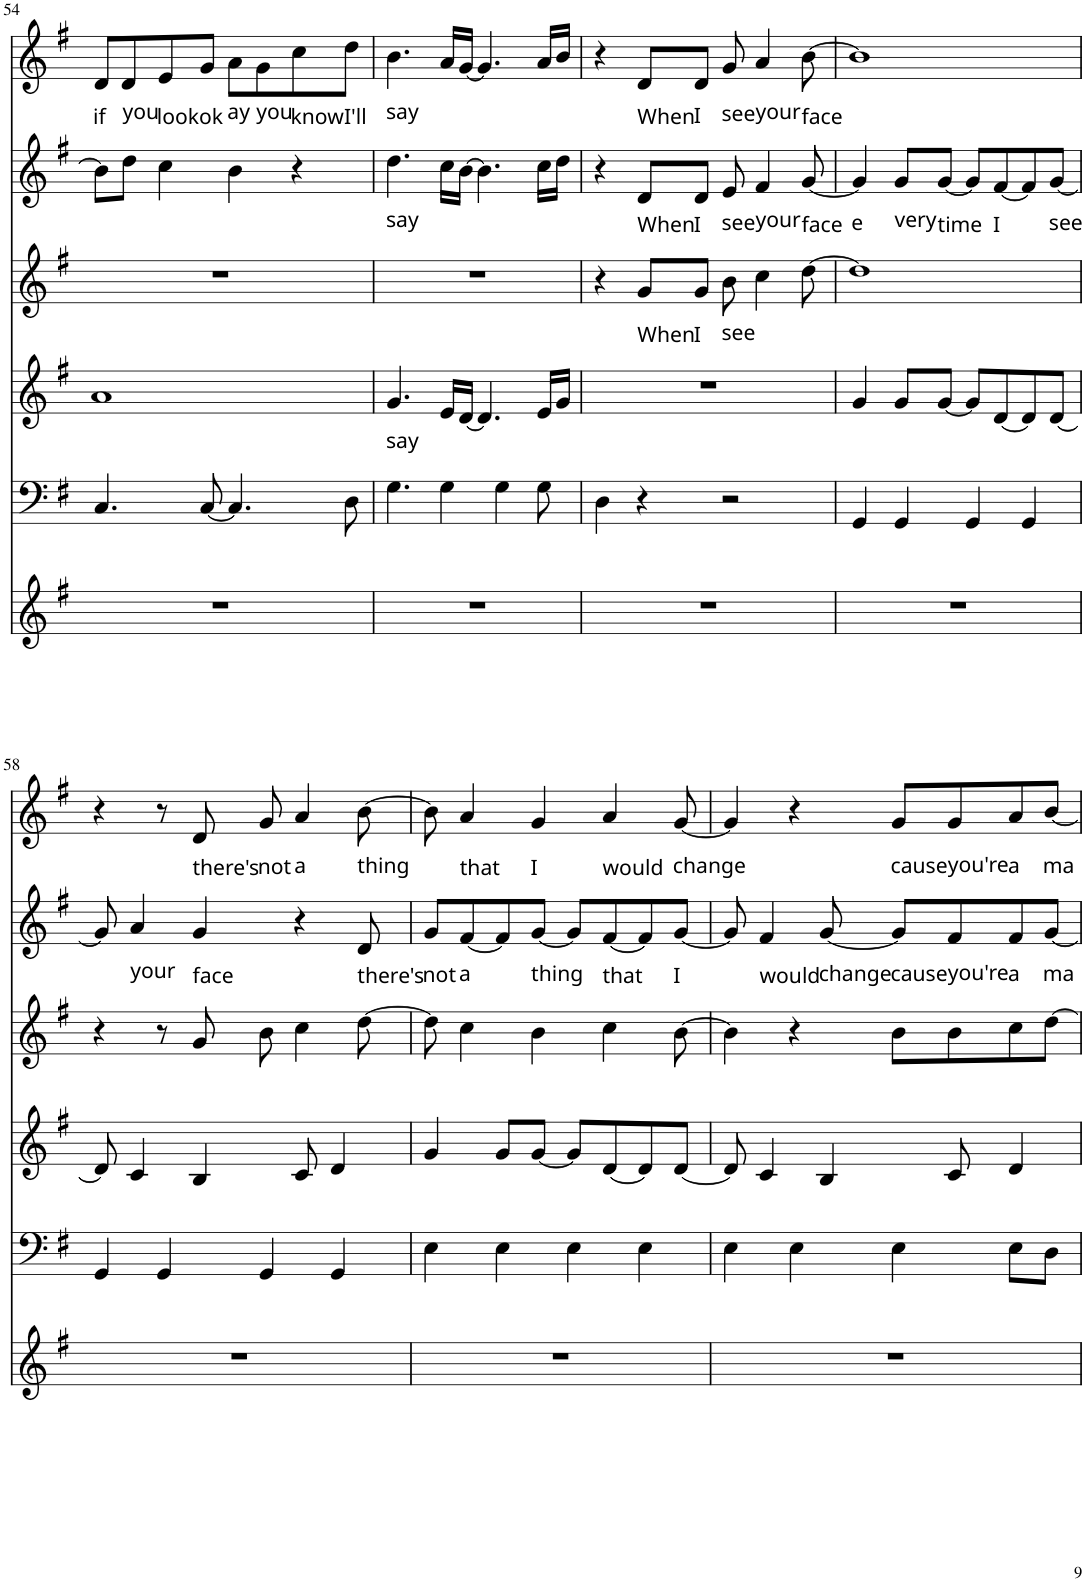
**kern	**kern	**kern	**text	**kern	**text	**kern	**text	**kern	**text
*part6	*part5	*part4	*part4	*part3	*part3	*part2	*part2	*part1	*part1
*staff6	*staff5	*staff4	*staff4	*staff3	*staff3	*staff2	*staff2	*staff1	*staff1
*I"Alto	*I"Alto	*I"Mezzosoprano	*	*I"Soprano	*	*I"Alto/Lead 2	*	*I"Lead	*
!!LO:PB:g=z
*clefG2	*clefF4	*clefG2	*	*clefG2	*	*clefG2	*	*clefG2	*
*k[f#]	*k[f#]	*k[f#]	*	*k[f#]	*	*k[f#]	*	*k[f#]	*
*M4/4	*M4/4	*M4/4	*	*M4/4	*	*M4/4	*	*M4/4	*
=54	=54	=54	=54	=54	=54	=54	=54	=54	=54
!	!	!	!	!	!	!	!	!	!LO:LY:b
1r	4.C/	1a	.	1r	.	8b\L]	.	8d/L	if
!	!	!	!	!	!	!	!	!	!LO:LY:b
.	.	.	.	.	.	8dd\J	.	8d/	you
!	!	!	!	!	!	!	!	!	!LO:LY:b
.	.	.	.	.	.	4cc\	.	8e/	look
!	!	!	!	!	!	!	!	!	!LO:LY:b
.	[8C/	.	.	.	.	.	.	8g/J	ok
!	!	!	!	!	!	!	!	!	!LO:LY:b
.	4.C/]	.	.	.	.	4b\	.	8a\L	ay
!	!	!	!	!	!	!	!	!	!LO:LY:b
.	.	.	.	.	.	.	.	8g\	you
!	!	!	!	!	!	!	!	!	!LO:LY:b
.	.	.	.	.	.	4r	.	8cc\	know
!	!	!	!	!	!	!	!	!	!LO:LY:b
.	8D\	.	.	.	.	.	.	8dd\J	I'll
=55	=55	=55	=55	=55	=55	=55	=55	=55	=55
!	!	!	!LO:LY:b	!	!	!	!LO:LY:b	!	!LO:LY:b
1r	4.G\	4.g/	say	1r	.	4.dd\	say	4.b\	say
.	4G\	16e/LL	.	.	.	16cc\LL	.	16a/LL	.
.	.	[16d/JJ	.	.	.	[16b\JJ	.	[16g/JJ	.
.	.	4.d/]	.	.	.	4.b\]	.	4.g/]	.
.	4G\	.	.	.	.	.	.	.	.
.	8G\	16e/LL	.	.	.	16cc\LL	.	16a/LL	.
.	.	16g/JJ	.	.	.	16dd\JJ	.	16b/JJ	.
=56	=56	=56	=56	=56	=56	=56	=56	=56	=56
1r	4D\	1r	.	4r	.	4r	.	4r	.
!	!	!	!	!	!LO:LY:b	!	!LO:LY:b	!	!LO:LY:b
.	4r	.	.	8g/L	When	8d/L	When	8d/L	When
!	!	!	!	!	!LO:LY:b	!	!LO:LY:b	!	!LO:LY:b
.	.	.	.	8g/J	I	8d/J	I	8d/J	I
!	!	!	!	!	!LO:LY:b	!	!LO:LY:b	!	!LO:LY:b
.	2r	.	.	8b\	see	8e/	see	8g/	see
!	!	!	!	!	!	!	!LO:LY:b	!	!LO:LY:b
.	.	.	.	4cc\	.	4f#/	your	4a/	your
!	!	!	!	!	!	!	!LO:LY:b	!	!LO:LY:b
.	.	.	.	[8dd\	.	[8g/	face	[8b\	face
=57	=57	=57	=57	=57	=57	=57	=57	=57	=57
!	!	!	!	!	!	!	!LO:LY:b	!	!
1r	4GG/	4g/	.	1dd]	.	4g/]	e	1b]	.
!	!	!	!	!	!	!	!LO:LY:b	!	!
.	4GG/	8g/L	.	.	.	8g/L	very	.	.
!	!	!	!	!	!	!	!LO:LY:b	!	!
.	.	[8g/J	.	.	.	[8g/J	time	.	.
.	4GG/	8g/L]	.	.	.	8g/L]	.	.	.
!	!	!	!	!	!	!	!LO:LY:b	!	!
.	.	[8d/	.	.	.	[8f#/	I	.	.
.	4GG/	8d/]	.	.	.	8f#/]	.	.	.
!	!	!	!	!	!	!	!LO:LY:b	!	!
.	.	[8d/J	.	.	.	[8g/J	see	.	.
!!LO:LB:g=z
=58	=58	=58	=58	=58	=58	=58	=58	=58	=58
1r	4GG/	8d/]	.	4r	.	8g/]	.	4r	.
!	!	!	!	!	!	!	!LO:LY:b	!	!
.	.	4c/	.	.	.	4a/	your	.	.
.	4GG/	.	.	8r	.	.	.	8r	.
!	!	!	!	!	!	!	!LO:LY:b	!	!LO:LY:b
.	.	4B/	.	8g/	.	4g/	face	8d/	there's
!	!	!	!	!	!	!	!	!	!LO:LY:b
.	4GG/	.	.	8b\	.	.	.	8g/	not
!	!	!	!	!	!	!	!	!	!LO:LY:b
.	.	8c/	.	4cc\	.	4r	.	4a/	a
.	4GG/	4d/	.	.	.	.	.	.	.
!	!	!	!	!	!	!	!LO:LY:b	!	!LO:LY:b
.	.	.	.	[8dd\	.	8d/	there's	[8b\	thing
=59	=59	=59	=59	=59	=59	=59	=59	=59	=59
!	!	!	!	!	!	!	!LO:LY:b	!	!
1r	4E\	4g/	.	8dd\]	.	8g/L	not	8b\]	.
!	!	!	!	!	!	!	!LO:LY:b	!	!LO:LY:b
.	.	.	.	4cc\	.	[8f#/	a	4a/	that
.	4E\	8g/L	.	.	.	8f#/]	.	.	.
!	!	!	!	!	!	!	!LO:LY:b	!	!LO:LY:b
.	.	[8g/J	.	4b\	.	[8g/J	thing	4g/	I
.	4E\	8g/L]	.	.	.	8g/L]	.	.	.
!	!	!	!	!	!	!	!LO:LY:b	!	!LO:LY:b
.	.	[8d/	.	4cc\	.	[8f#/	that	4a/	would
.	4E\	8d/]	.	.	.	8f#/]	.	.	.
!	!	!	!	!	!	!	!LO:LY:b	!	!LO:LY:b
.	.	[8d/J	.	[8b\	.	[8g/J	I	[8g/	change
=60	=60	=60	=60	=60	=60	=60	=60	=60	=60
1r	4E\	8d/]	.	4b\]	.	8g/]	.	4g/]	.
!	!	!	!	!	!	!	!LO:LY:b	!	!
.	.	4c/	.	.	.	4f#/	would	.	.
.	4E\	.	.	4r	.	.	.	4r	.
!	!	!	!	!	!	!	!LO:LY:b	!	!
.	.	4B/	.	.	.	[8g/	change	.	.
!	!	!	!	!	!	!	!LO:LY:b	!	!LO:LY:b
.	4E\	.	.	8b\L	.	8g/L]	cause	8g/L	cause
!	!	!	!	!	!	!	!LO:LY:b	!	!LO:LY:b
.	.	8c/	.	8b\	.	8f#/	you're	8g/	you're
!	!	!	!	!	!	!	!LO:LY:b	!	!LO:LY:b
.	8E\L	4d/	.	8cc\	.	8f#/	a	8a/	a
!	!	!	!	!	!	!	!LO:LY:b	!	!LO:LY:b
.	8D\J	.	.	[8dd\J	.	[8g/J	ma	[8b/J	ma
=	=	=	=	=	=	=	=	=	=
*-	*-	*-	*-	*-	*-	*-	*-	*-	*-
